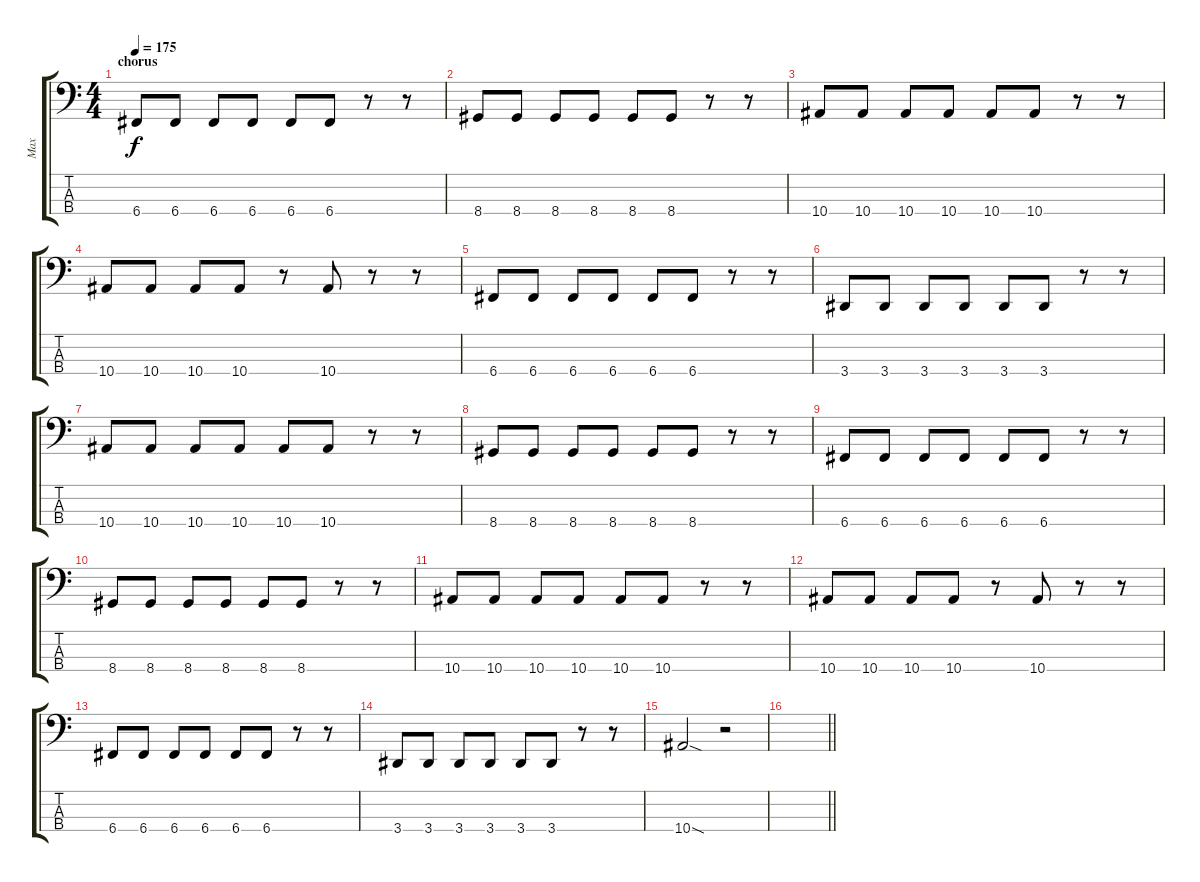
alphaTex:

\track ("Max" "Max") {instrument electricbasspick}
\staff {score tabs}
\tuning (F2 C2 G1 C1) {hide}
\ts (4 4)
\section ("" "chorus")
\tempo 175
\clef f4
\ks c
6.4.8{dy f} 6.4.8 6.4.8 6.4.8 6.4.8 6.4.8 r.8 r.8 |
8.4.8 8.4.8 8.4.8 8.4.8 8.4.8 8.4.8 r.8 r.8 |
10.4.8 10.4.8 10.4.8 10.4.8 10.4.8 10.4.8 r.8 r.8 |
10.4.8 10.4.8 10.4.8 10.4.8 r.8 10.4.8 r.8 r.8 |
6.4.8 6.4.8 6.4.8 6.4.8 6.4.8 6.4.8 r.8 r.8 |
3.4.8 3.4.8 3.4.8 3.4.8 3.4.8 3.4.8 r.8 r.8 |
10.4.8 10.4.8 10.4.8 10.4.8 10.4.8 10.4.8 r.8 r.8 |
8.4.8 8.4.8 8.4.8 8.4.8 8.4.8 8.4.8 r.8 r.8 |
6.4.8 6.4.8 6.4.8 6.4.8 6.4.8 6.4.8 r.8 r.8 |
8.4.8 8.4.8 8.4.8 8.4.8 8.4.8 8.4.8 r.8 r.8 |
10.4.8 10.4.8 10.4.8 10.4.8 10.4.8 10.4.8 r.8 r.8 |
10.4.8 10.4.8 10.4.8 10.4.8 r.8 10.4.8 r.8 r.8 |
6.4.8 6.4.8 6.4.8 6.4.8 6.4.8 6.4.8 r.8 r.8 |
3.4.8 3.4.8 3.4.8 3.4.8 3.4.8 3.4.8 r.8 r.8 |
10.4{sod}.2 r.2 |
\barLineRight lightlight
